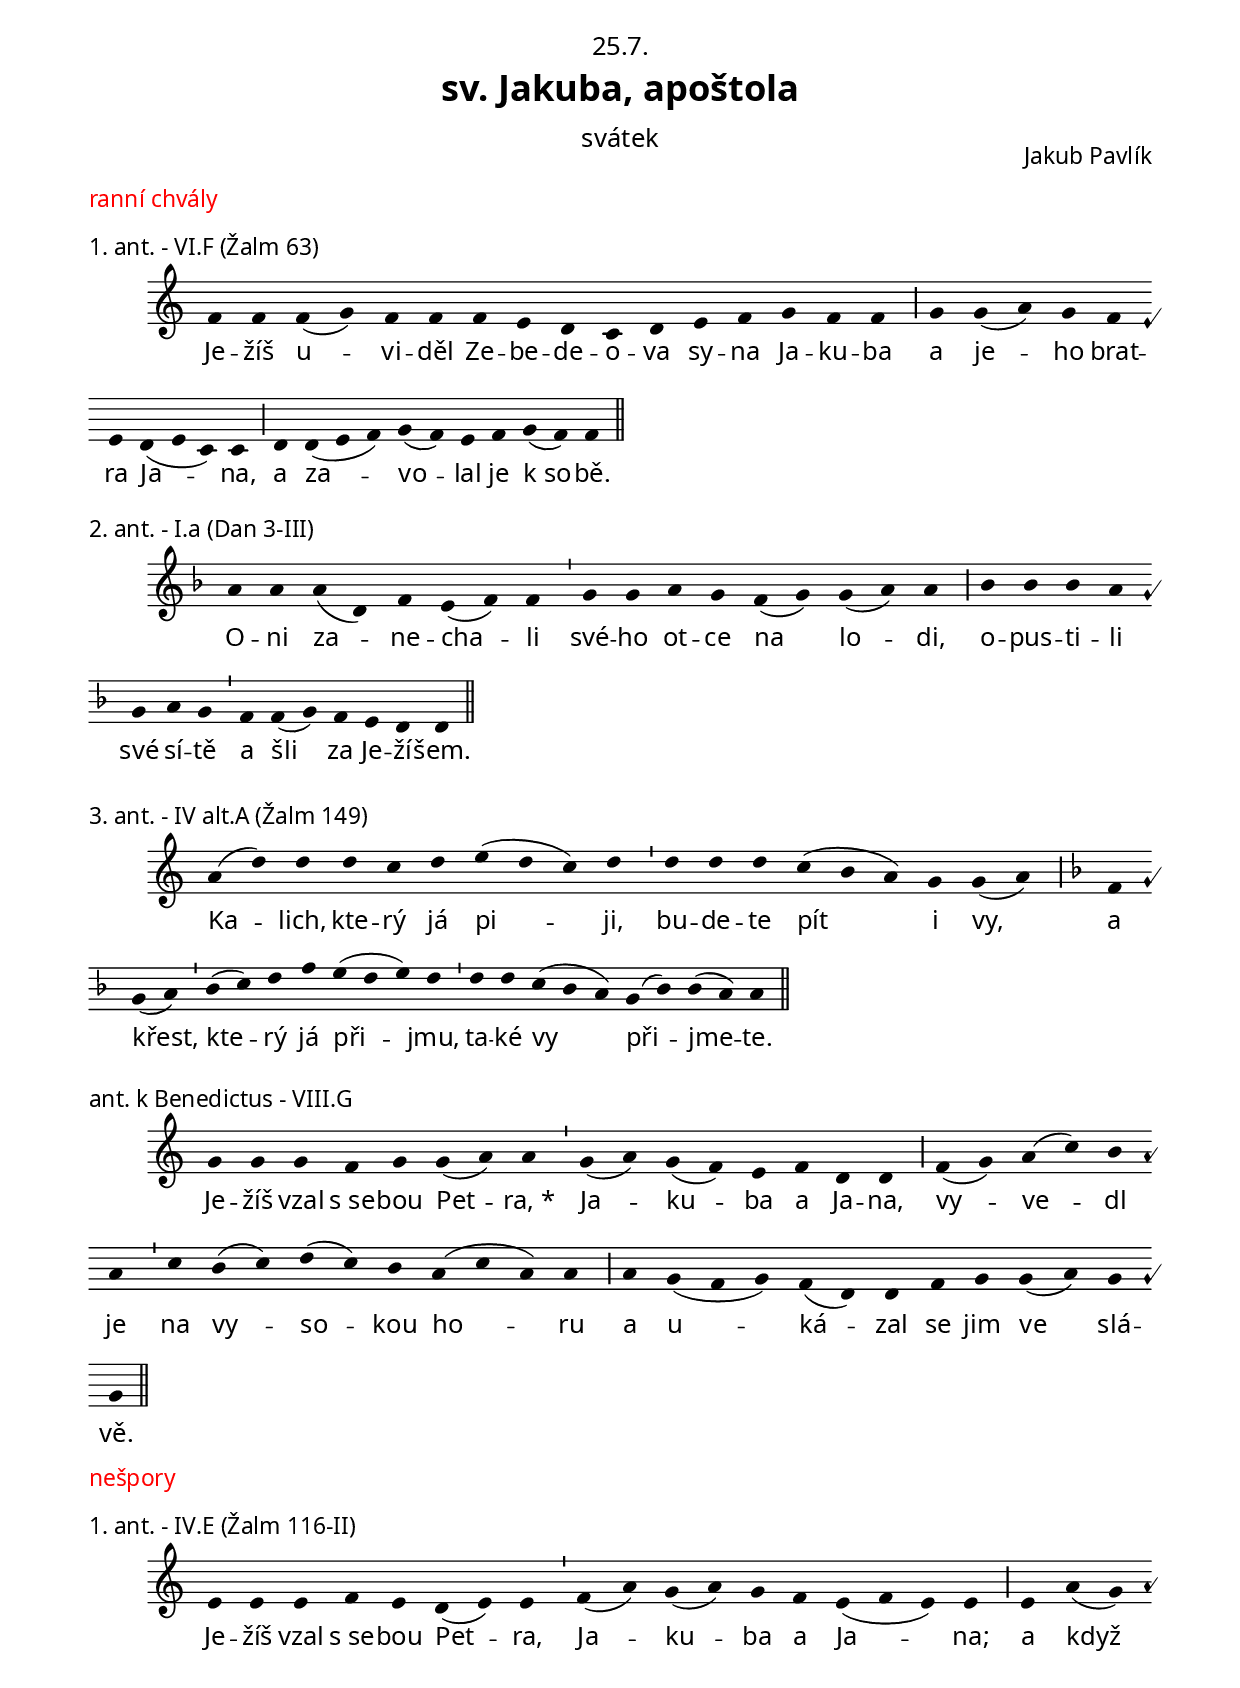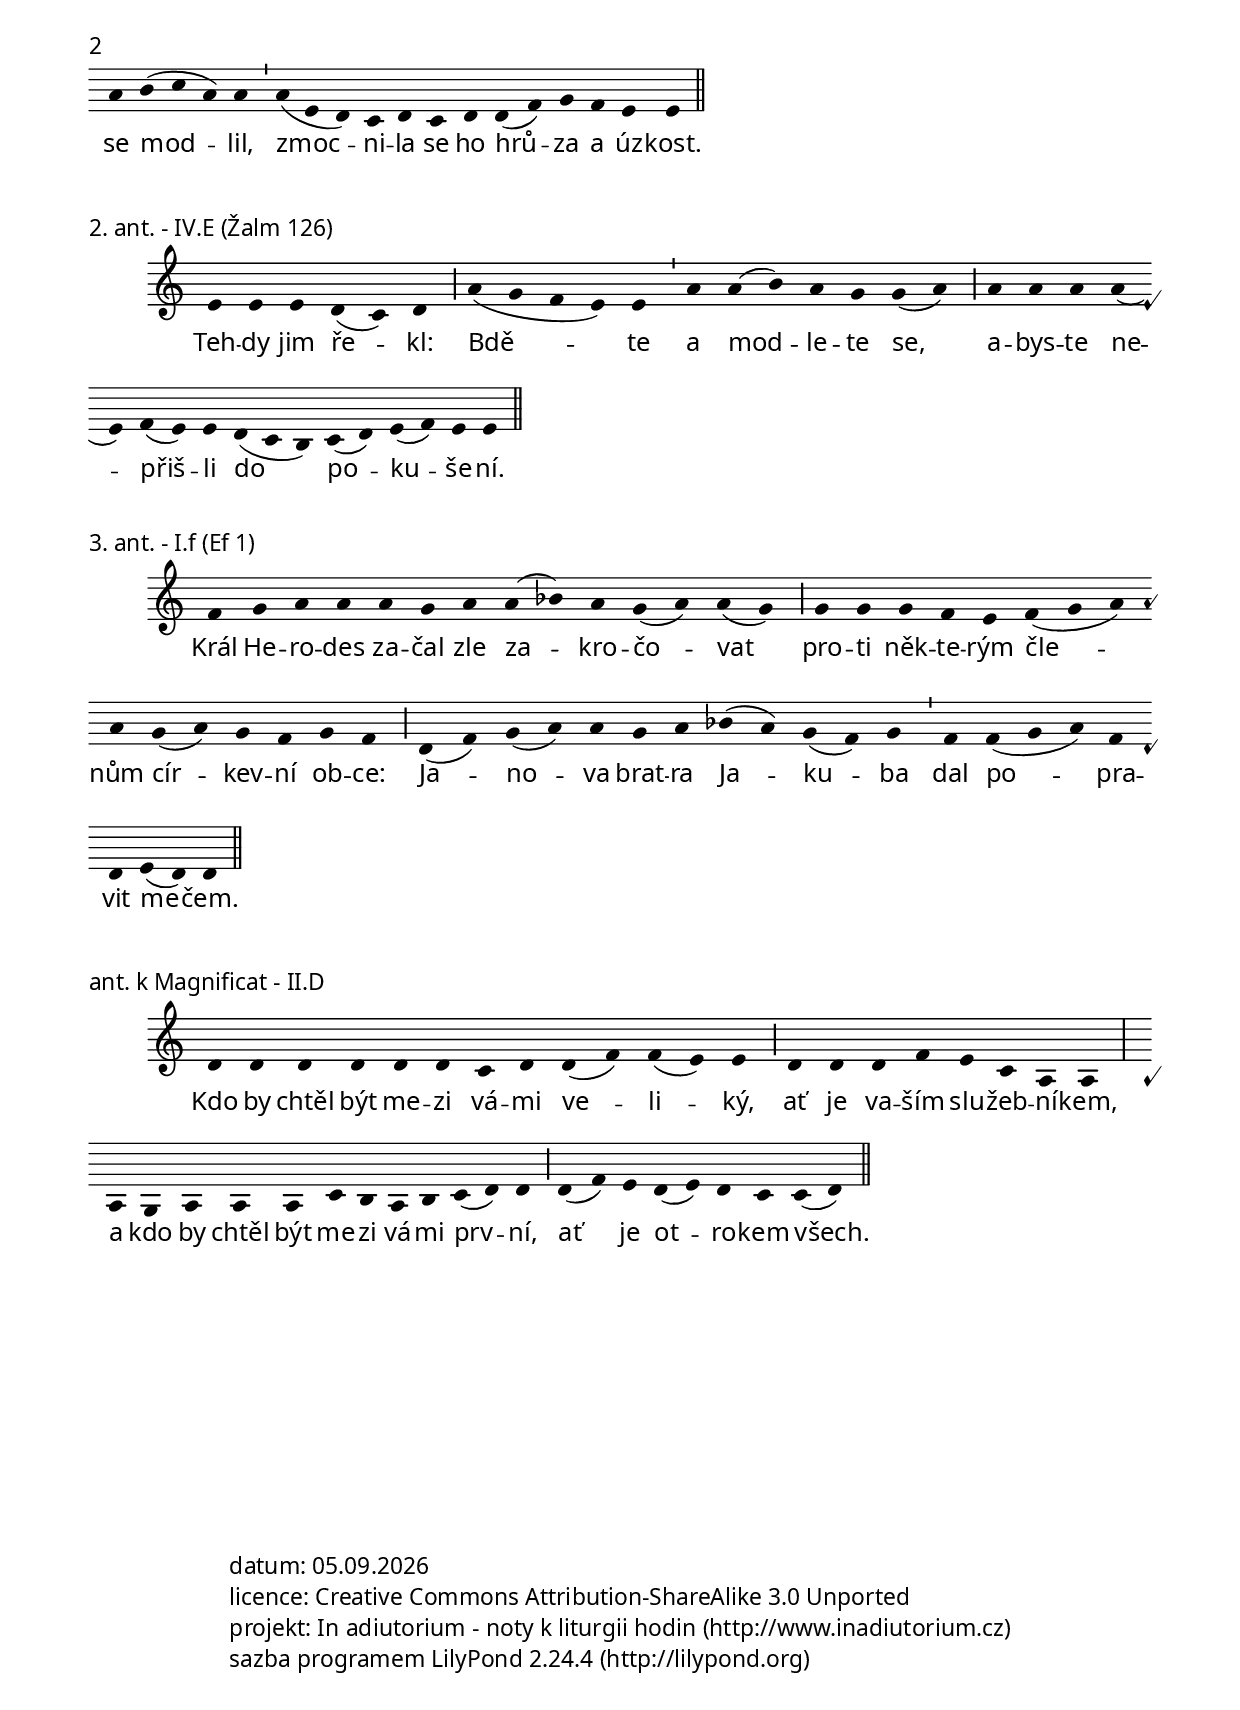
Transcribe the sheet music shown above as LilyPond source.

\version "2.15.40"

\include "../spolecne.ly"
\include "../dilyresponsorii.ly"

\header {
  title = \markup\titleSvatek
            "sv. Jakuba, apoštola"
            svátek
            25.7.
  composer = "Jakub Pavlík"
}

\markup {\nadpisHodinka {"ranní chvály"}}

\score {
  \relative c' {
    \choralniRezim
    f4 f f( g) f f f e d c d e f g f f \barMaior
    g g( a) g f e d( e c) c \barMaior
    d d( e f) g( f) e f g( f) f \barFinalis
  }
  \addlyrics {
    Je -- žíš u -- vi -- děl Ze -- be -- de -- o -- va sy -- na Ja -- ku -- ba
    a je -- ho brat -- ra Ja -- na,
    a za -- vo -- lal je k_so -- bě.
  }
  \header {
    quid = "1. ant."
    modus = "VI"
    differentia = "F"
    psalmus = "Žalm 63"
    placet = "první část rozdělit po _uviděl_"
    id = "rch-a1"
    piece = \markup {\sestavTitulek}
  }
}

\score {
  \relative c'' {
    \choralniRezim
    \key f \major
    a4 a a( d,) f e( f) f \barMin g g a g f( g) g( a) a \barMaior
    bes bes bes a g a g \barMin f f( g) f e d d \barFinalis
  }
  \addlyrics {
    O -- ni za -- ne -- cha -- li své -- ho ot -- ce na lo -- di,
    o -- pus -- ti -- li své sí -- tě a šli za Je -- ží -- šem.
  }
  \header {
    quid = "2. ant."
    modus = "I"
    differentia = "a"
    psalmus = "Dan 3-III"
    placet = "_zanechali_ je poměrně divoké; únosné by to snad
    bylo jako jednoznačný sestup, např. ad f ed d"
    id = "rch-a2"
    piece = \markup {\sestavTitulek}
  }
}

\score {
  \relative c'' {
    \choralniRezim
    a4( d) d d c d e( d c) d \barMin d d d c( b a) g g( a) \barMaior
    \key f \major
    f g( a) \barMin bes( c) d f e( d e) d \barMin d d c( bes a) g( bes) bes( a) a \barFinalis
  }
  \addlyrics {
    Ka -- lich, kte -- rý já pi -- ji, bu -- de -- te pít i vy,
    a křest, kte -- rý já při -- jmu, ta -- ké vy při -- jme -- te.
  }
  \header {
    quid = "3. ant."
    modus = "IV alt"
    differentia = "A"
    psalmus = "Žalm 149"
    id = "rch-a3"
    piece = \markup {\sestavTitulek}
  }
}

\score {
  \relative c'' {
    \choralniRezim
    g4 g g f g g( a) a \barMin g( a) g( f) e f d d \barMaior
    f( g) a( c) b a \barMin c b( c) d( c) b a( c a) a \barMaior
    a g( f g) f( d) d f g g( a) g g \barFinalis
  }
  \addlyrics {
    Je -- žíš vzal s_se -- bou Pet -- ra,_* Ja -- ku -- ba a Ja -- na,
    vy -- ve -- dl je na vy -- so -- kou ho -- ru
    a u -- ká -- zal se jim ve slá -- vě.
  }
  \header {
    quid = "ant. k Benedictus"
    modus = "VIII"
    differentia = "G"
    psalmus = ""
    id = "rch-aben"
    fons = "6.8. Proměnění Páně, 2. nešp., 1. ant."
    piece = \markup {\sestavTitulekBezZalmu}
  }
}

\markup {\nadpisHodinka {"nešpory"}}

\score {
  \relative c' {
    \choralniRezim
    e4 e e f e d( e) e \barMin
    f( a) g( a) g f e( f e) e \barMaior
    e a( g) a b( c a) a \barMin
    a( e d) c d c d d( f) g f e e \barFinalis
  }
  \addlyrics {
    Je -- žíš vzal s_se -- bou Pet -- ra,
    Ja -- ku -- ba a Ja -- na;
    a když se mod -- lil,
    zmoc -- ni -- la se ho hrů -- za a úz -- kost.
  }
  \header {
    quid = "1. ant."
    modus = "IV"
    differentia = "E"
    psalmus = "Žalm 116-II"
    placet = "mně takhle líbí, ale _zmocnila_ je výrazně nezpívatelnější, než je v tradičním chorálním repertoáru obvyklé"
    id = "ne-a1"
    piece = \markup {\sestavTitulek}
  }
}

\score {
  \relative c' {
    \choralniRezim
    e4 e e d( c) d \barMaior
    a'( g f e) e \barMin a a( b) a g g( a) \barMaior
    a a a a( e) f( e) e d( c b) c( d) e( f) e e \barFinalis
  }
  \addlyrics {
    Teh -- dy jim ře -- kl:
    Bdě -- te a mod -- le -- te se,
    a -- bys -- te ne -- přiš -- li do po -- ku -- še -- ní.
  }
  \header {
    quid = "2. ant."
    modus = "IV"
    differentia = "E"
    psalmus = "Žalm 126"
    placet = "frázování je zapsané jinak, než jsem ji vždycky zpíval"
    id = "ne-a2"
    piece = \markup {\sestavTitulek}
  }
}

\score {
  \relative c' {
    \choralniRezim
    f4 g a a a g a a( bes) a g( a) a( g) \barMaior
    g g g f e f( g a) a g( a) g f g f \barMaior
    d( f) g( a) a g a bes( a) g( f) g \barMin f f( g a) f d e( d) d \barFinalis
  }
  \addlyrics {
    % Ach, Farblosigkeit...
    Král He -- ro -- des za -- čal zle za -- kro -- čo -- vat
    pro -- ti něk -- te -- rým čle -- nům cír -- kev -- ní ob -- ce:
    Ja -- no -- va brat -- ra Ja -- ku -- ba dal po -- pra -- vit me -- čem.
  }
  \header {
    quid = "3. ant."
    modus = "I"
    differentia = "f"
    psalmus = "Ef 1"
    placet = "melodie je taková skoro až veselá"
    id = "ne-a3"
    piece = \markup {\sestavTitulek}
  }
}

\score {
  \relative c' {
    \choralniRezim
    d4 d d d d d c d d( f) f( e) e \barMaior
    d d d f e c a a \barMax
    a g a a a c b a b c( d) d \barMaior
    d( f) e d( e) d c c( d) \barFinalis
  }
  \addlyrics {
    Kdo by chtěl být me -- zi vá -- mi ve -- li -- ký,
    ať je va -- ším slu -- žeb -- ní -- kem,
    a kdo by chtěl být me -- zi vá -- mi prv -- ní,
    ať je ot -- ro -- kem všech.
  }
  \header {
    quid = "ant. k Magnificat"
    modus = "II"
    differentia = "D"
    psalmus = ""
    id = "ne-amag"
    piece = \markup {\sestavTitulekBezZalmu}
  }
}